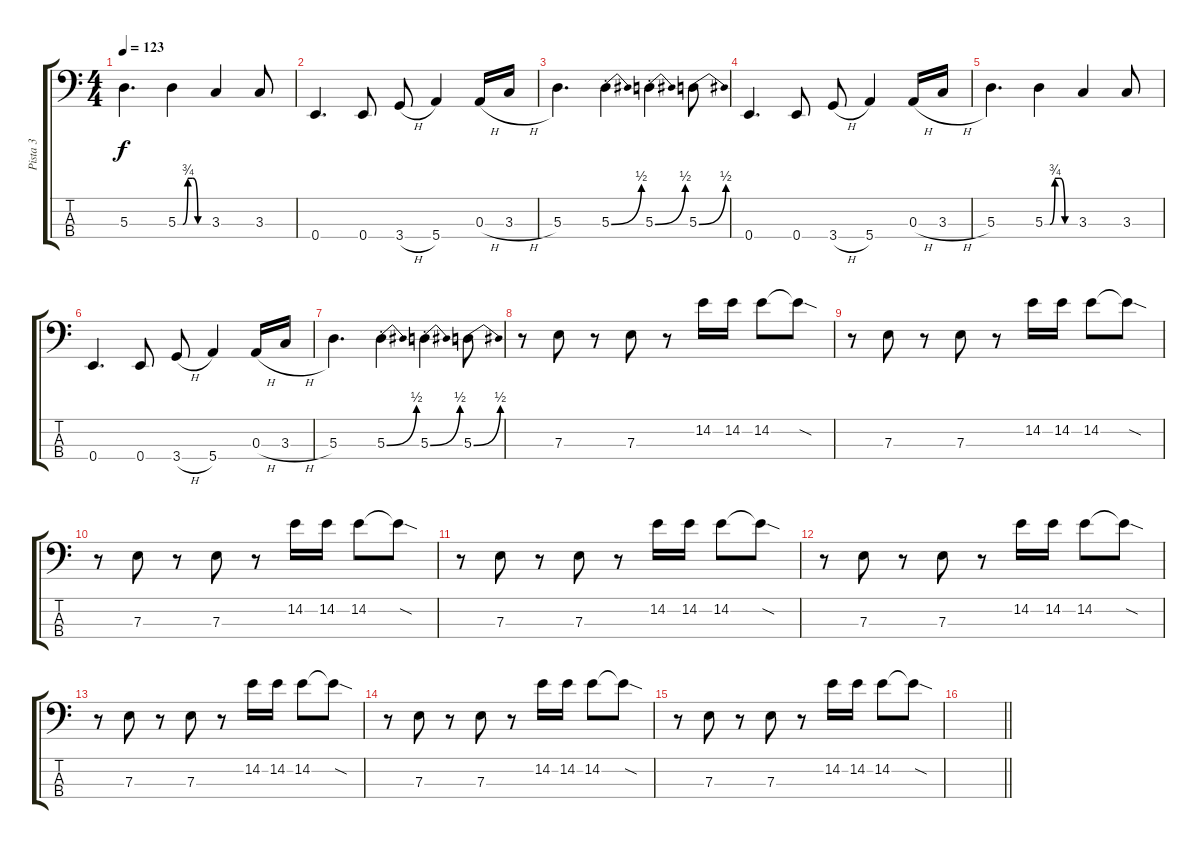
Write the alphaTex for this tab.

\track ("Pista 3" "Pista 3") {instrument electricbassfinger}
\staff {score tabs}
\tuning (G2 D2 A1 E1) {hide}
\ts (4 4)
\tempo 123
\clef f4
\ks c
5.3.4{d dy f} 5.3{be (custom 0 0 10 0 20 3 30 3 40 0 60 0)}.4 3.3.4 3.3.8 |
0.4.4{d} 0.4.8 3.4{h}.8 5.4.4 0.3{h}.16 3.3{h}.16 |
5.3.4{d} 5.3{be (bend 0 0 60 2) st}.4 5.3{be (bend 0 0 60 2) st}.4 5.3{be (bend 0 0 60 2)}.8 |
0.4.4{d} 0.4.8 3.4{h}.8 5.4.4 0.3{h}.16 3.3{h}.16 |
5.3.4{d} 5.3{be (custom 0 0 10 0 20 3 30 3 40 0 60 0)}.4 3.3.4 3.3.8 |
0.4.4{d} 0.4.8 3.4{h}.8 5.4.4 0.3{h}.16 3.3{h}.16 |
5.3.4{d} 5.3{be (bend 0 0 60 2) st}.4 5.3{be (bend 0 0 60 2) st}.4 5.3{be (bend 0 0 60 2)}.8 |
r.8 7.3.8 r.8 7.3.8 r.8 14.2.16 14.2.16 14.2.8 14.2{sod t}.8 |
r.8 7.3.8 r.8 7.3.8 r.8 14.2.16 14.2.16 14.2.8 14.2{sod t}.8 |
r.8 7.3.8 r.8 7.3.8 r.8 14.2.16 14.2.16 14.2.8 14.2{sod t}.8 |
r.8 7.3.8 r.8 7.3.8 r.8 14.2.16 14.2.16 14.2.8 14.2{sod t}.8 |
r.8 7.3.8 r.8 7.3.8 r.8 14.2.16 14.2.16 14.2.8 14.2{sod t}.8 |
r.8 7.3.8 r.8 7.3.8 r.8 14.2.16 14.2.16 14.2.8 14.2{sod t}.8 |
r.8 7.3.8 r.8 7.3.8 r.8 14.2.16 14.2.16 14.2.8 14.2{sod t}.8 |
r.8 7.3.8 r.8 7.3.8 r.8 14.2.16 14.2.16 14.2.8 14.2{sod t}.8 |
\barLineRight lightlight
